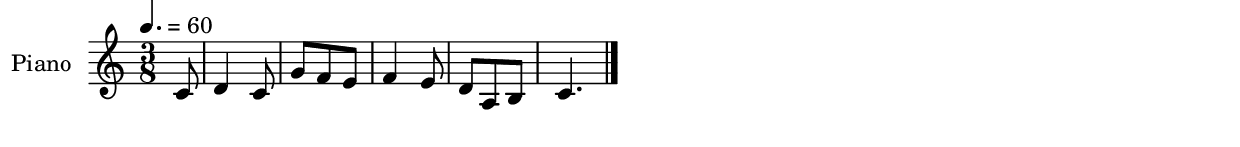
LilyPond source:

\version "2.18.2"

%{
BAHPM
Bateria de Avaliação da Habilidade de Percepção Musical
Item: 01_escala
Igual ou diferente: Igual
%}

%%% Configuração de layout %%%

\include "lilypond-book-preamble.ly"

% desmarcar os itens abaixo para regular alinhamento de itens

\paper {
% ragged-right = ##f 
% line-width = 110\mm
}

musica = \relative c' { 
  \partial 8 c8 |
  d4 c8 |
  g'8 f e |
  f4 e8 |
  d8 a b |
  c4. \bar "|."
  \tag #'itemA { }
  \tag #'itemB { }
}


%%%%%%%%%%%%%
% SUBITEM A %
%%%%%%%%%%%%%

% Informações antes da música
% Inserir nome do instrumento, andamento, compasso, clave

instrumentoNomeItemA = \set Staff.instrumentName ="Piano"
andamentoItemA = \tempo  4. = 60
compassoItemA = \time 3/8
clefItemA = \clef treble

%%%%%%%%%%%%%
% SUBITEM B %
%%%%%%%%%%%%%

% Caso o exemplo seja igual, manter essa seção comentada
% Cada elemento possui um comentário anterior a ele para
% que seja removido somente o elemento diferenciado

% Informações antes da música
% Inserir nome do instrumento, andamento, compasso, clave

instrumentoNomeItemB = \instrumentoNomeItemA
andamentoItemB = \andamentoItemA
compassoItemB = \compassoItemA

itemA = \score {
  \new Staff <<
    \instrumentoNomeItemA
    \andamentoItemA
    \compassoItemA
    \new Voice { 
      \keepWithTag #'itemA \musica
    }
  >>
}

itemB = \score {
  \new Staff <<
    \instrumentoNomeItemB
    \andamentoItemB
    \compassoItemB
    \new Voice { 
      \keepWithTag #'itemB \musica
    }
  >>
}


\itemA

% Desmarcar para incluir o subitem B

%\itemB